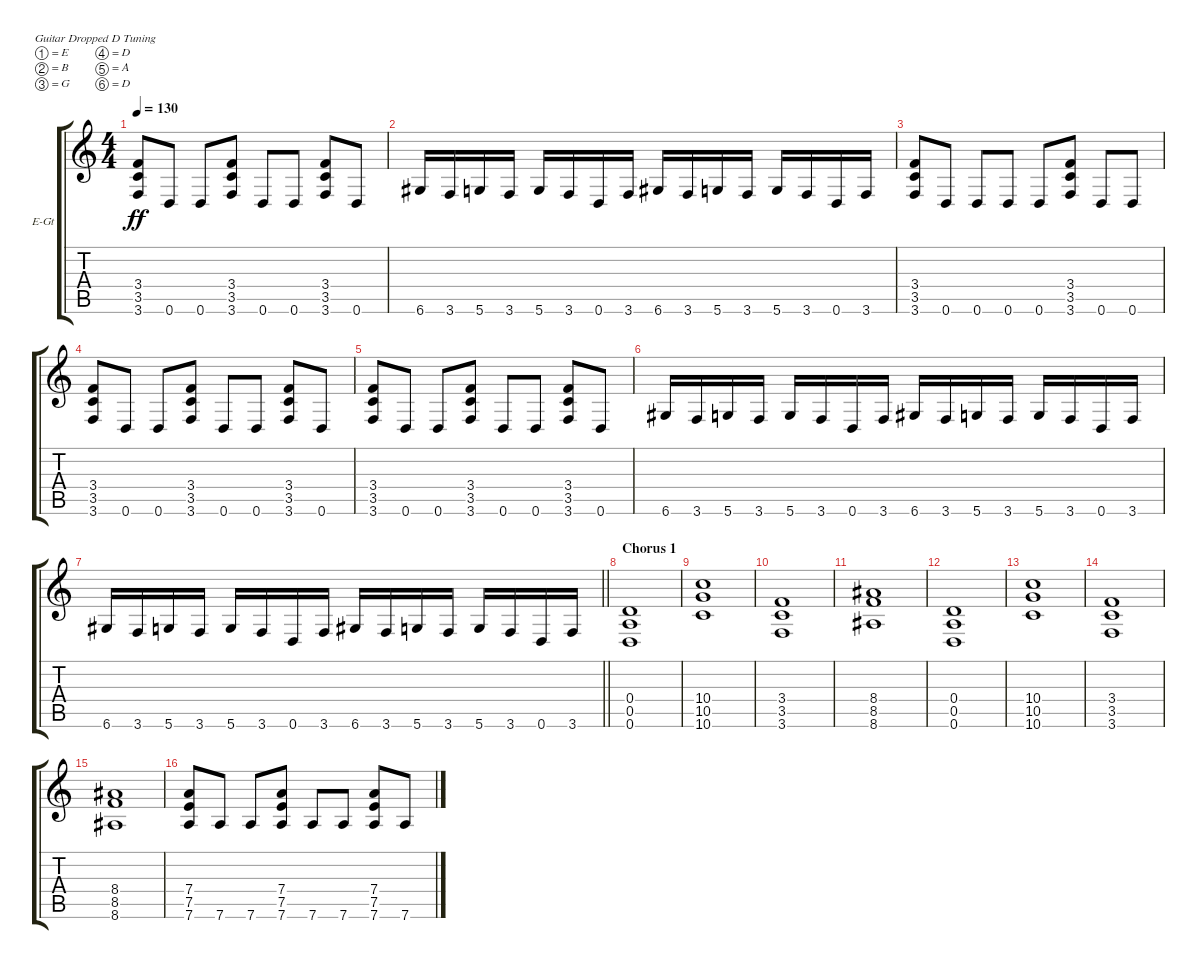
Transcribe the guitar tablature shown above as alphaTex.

\bracketExtendMode groupsimilarinstruments
\firstSystemTrackNameOrientation horizontal
\otherSystemsTrackNameOrientation horizontal
\track ("Guitar (Zacky)" "E-Gt") {instrument overdrivenguitar}
\staff {score tabs}
\tuning (E4 B3 G3 D3 A2 D2)
\ts (4 4)
\tempo 130
\clef g2
\ks c
(3.4 3.5 3.6).8{dy ff} 0.6.8 0.6.8 (3.4 3.5 3.6).8 0.6.8 0.6.8 (3.4 3.5 3.6).8 0.6.8 |
6.6.16 3.6.16 5.6.16 3.6.16 5.6.16 3.6.16 0.6.16 3.6.16 6.6.16 3.6.16 5.6.16 3.6.16 5.6.16 3.6.16 0.6.16 3.6.16 |
(3.4 3.5 3.6).8 0.6.8 0.6.8 0.6.8 0.6.8 (3.4 3.5 3.6).8 0.6.8 0.6.8 |
(3.4 3.5 3.6).8 0.6.8 0.6.8 (3.4 3.5 3.6).8 0.6.8 0.6.8 (3.4 3.5 3.6).8 0.6.8 |
(3.4 3.5 3.6).8 0.6.8 0.6.8 (3.4 3.5 3.6).8 0.6.8 0.6.8 (3.4 3.5 3.6).8 0.6.8 |
6.6.16 3.6.16 5.6.16 3.6.16 5.6.16 3.6.16 0.6.16 3.6.16 6.6.16 3.6.16 5.6.16 3.6.16 5.6.16 3.6.16 0.6.16 3.6.16 |
\barLineRight lightlight
6.6.16 3.6.16 5.6.16 3.6.16 5.6.16 3.6.16 0.6.16 3.6.16 6.6.16 3.6.16 5.6.16 3.6.16 5.6.16 3.6.16 0.6.16 3.6.16 |
\section ("" "Chorus 1")
(0.4 0.5 0.6).1 |
(10.4 10.5 10.6).1 |
(3.4 3.5 3.6).1 |
(8.4 8.5 8.6).1 |
(0.4 0.5 0.6).1 |
(10.4 10.5 10.6).1 |
(3.4 3.5 3.6).1 |
(8.4 8.5 8.6).1 |
(7.4 7.5 7.6).8 7.6.8 7.6.8 (7.4 7.5 7.6).8 7.6.8 7.6.8 (7.4 7.5 7.6).8 7.6.8
